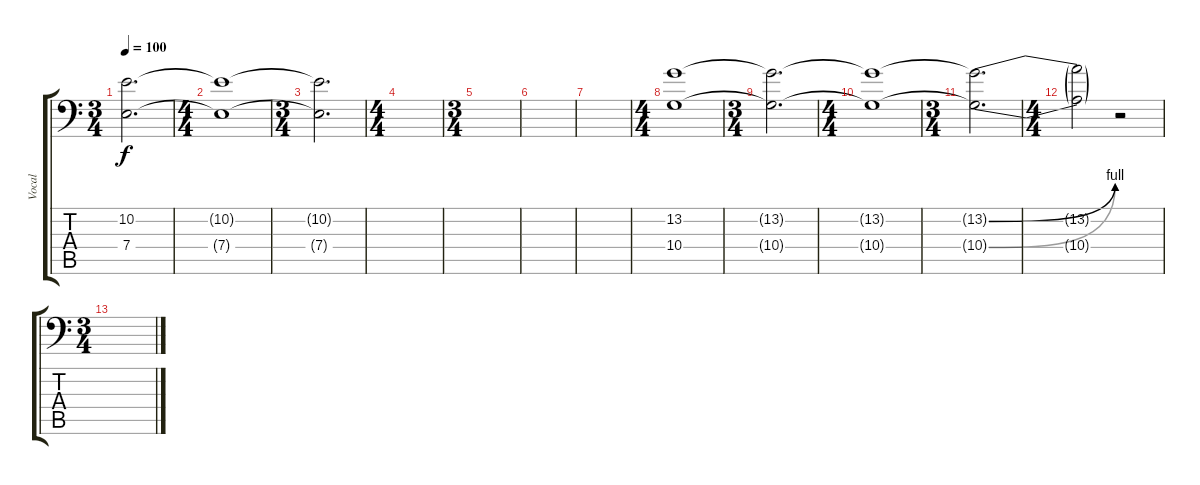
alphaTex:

\track ("Vocal" "Vocal") {instrument lead2sawtooth}
\staff {score tabs}
\tuning (B3 Gb3 D3 A2 E2 A1) {hide}
\ts (3 4)
\tempo 100
\clef f4
\ks c
(10.2{t} 7.4{t}).2{d dy f} |
\ts (4 4)
(10.2{t} 7.4{t}).1 |
\ts (3 4)
(10.2{t} 7.4{t}).2{d} |
\ts (4 4)
|
\ts (3 4)
|
|
|
\ts (4 4)
(13.2 10.4).1 |
\ts (3 4)
(13.2{t} 10.4{t}).2{d} |
\ts (4 4)
(13.2{t} 10.4{t}).1 |
\ts (3 4)
(13.2{be (bend 0 0 60 4) t} 10.4{be (bend 0 0 60 4) t}).2{d} |
\ts (4 4)
(13.2{t} 10.4{t}).2 r.2 |
\ts (3 4)
